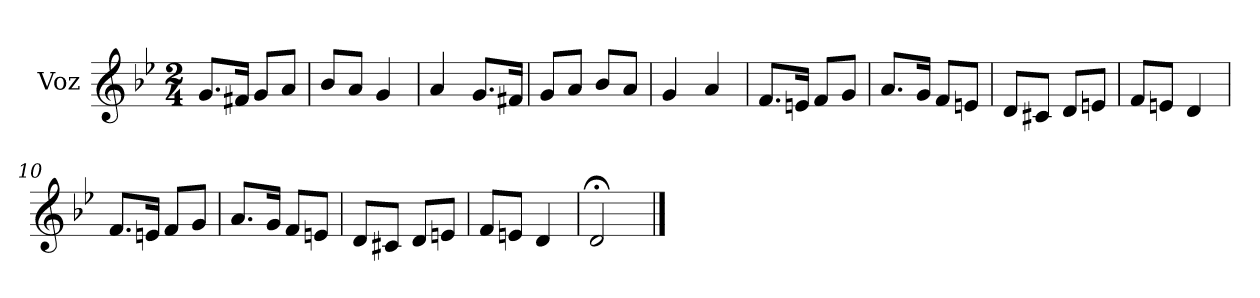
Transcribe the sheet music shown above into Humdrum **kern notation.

**kern
*part1
*staff1
*I"Voz
*clefG2
*k[b-e-]
*M2/4
=1
8.g/L
16f#X/Jk
8g/L
8a/J
=2
8b-/L
8a/J
4g/
=3
4a/
8.g/L
16f#X/Jk
=4
8g/L
8a/J
8b-/L
8a/J
=5
4g/
4a/
=6
8.f/L
16en/Jk
8f/L
8g/J
=7
8.a/L
16g/Jk
8f/L
8en/J
=8
8d/L
8c#X/J
8d/L
8en/J
=9
8f/L
8en/J
4d/
!!LO:LB:g=z
=10
8.f/L
16en/Jk
8f/L
8g/J
=11
8.a/L
16g/Jk
8f/L
8en/J
=12
8d/L
8c#X/J
8d/L
8en/J
=13
8f/L
8en/J
4d/
=14
2d;</
==
*-
